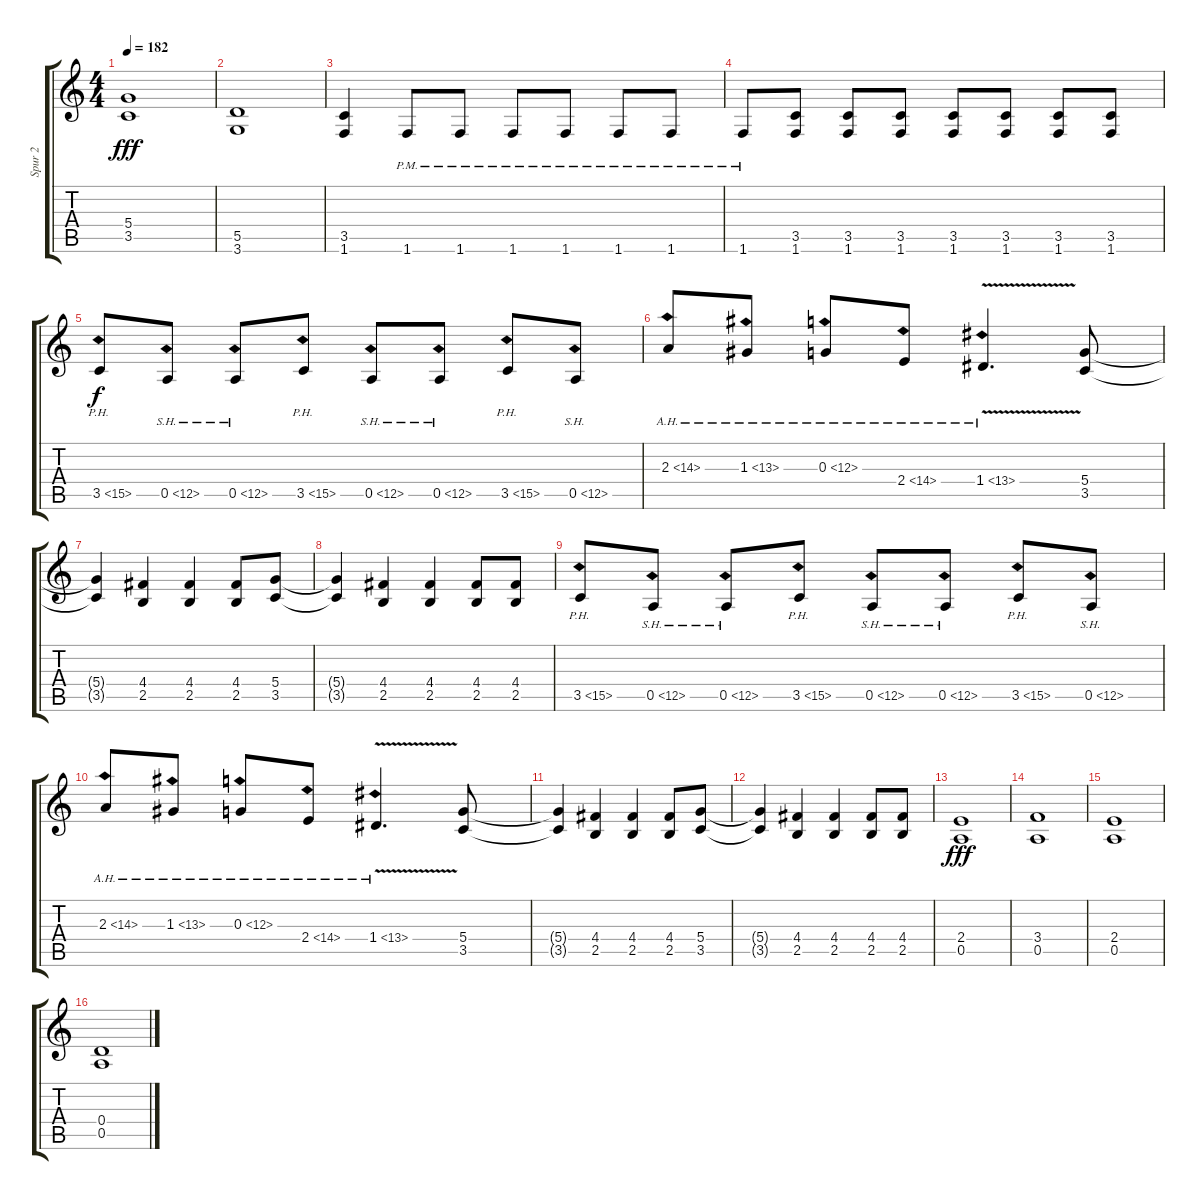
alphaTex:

\track ("Spur 2" "Spur 2") {instrument distortionguitar}
\staff {score tabs}
\tuning (E4 B3 G3 D3 A2 E2) {hide}
\ts (4 4)
\tempo 182
\clef g2
\ks c
(5.4 3.5).1{dy fff} |
(5.5 3.6).1 |
(3.5 1.6).4 1.6{pm}.8 1.6{pm}.8 1.6{pm}.8 1.6{pm}.8 1.6{pm}.8 1.6{pm}.8 |
1.6{pm}.8 (3.5 1.6).8 (3.5 1.6).8 (3.5 1.6).8 (3.5 1.6).8 (3.5 1.6).8 (3.5 1.6).8 (3.5 1.6).8 |
3.5{ph 12}.8{dy f} 0.5{sh 12}.8 0.5{sh 12}.8 3.5{ph 12}.8 0.5{sh 12}.8 0.5{sh 12}.8 3.5{ph 12}.8 0.5{sh 12}.8 |
2.3{ah 12}.8 1.3{ah 12}.8 0.3{ah 12}.8 2.4{ah 12}.8 1.4{ah 12 v}.4{d} (5.4 3.5).8 |
(5.4{t} 3.5{t}).4 (4.4 2.5).4 (4.4 2.5).4 (4.4 2.5).8 (5.4 3.5).8 |
(5.4{t} 3.5{t}).4 (4.4 2.5).4 (4.4 2.5).4 (4.4 2.5).8 (4.4 2.5).8 |
3.5{ph 12}.8 0.5{sh 12}.8 0.5{sh 12}.8 3.5{ph 12}.8 0.5{sh 12}.8 0.5{sh 12}.8 3.5{ph 12}.8 0.5{sh 12}.8 |
2.3{ah 12}.8 1.3{ah 12}.8 0.3{ah 12}.8 2.4{ah 12}.8 1.4{ah 12 v}.4{d} (5.4 3.5).8 |
(5.4{t} 3.5{t}).4 (4.4 2.5).4 (4.4 2.5).4 (4.4 2.5).8 (5.4 3.5).8 |
(5.4{t} 3.5{t}).4 (4.4 2.5).4 (4.4 2.5).4 (4.4 2.5).8 (4.4 2.5).8 |
(2.4 0.5).1{dy fff} |
(3.4 0.5).1 |
(2.4 0.5).1 |
(0.4 0.5).1
